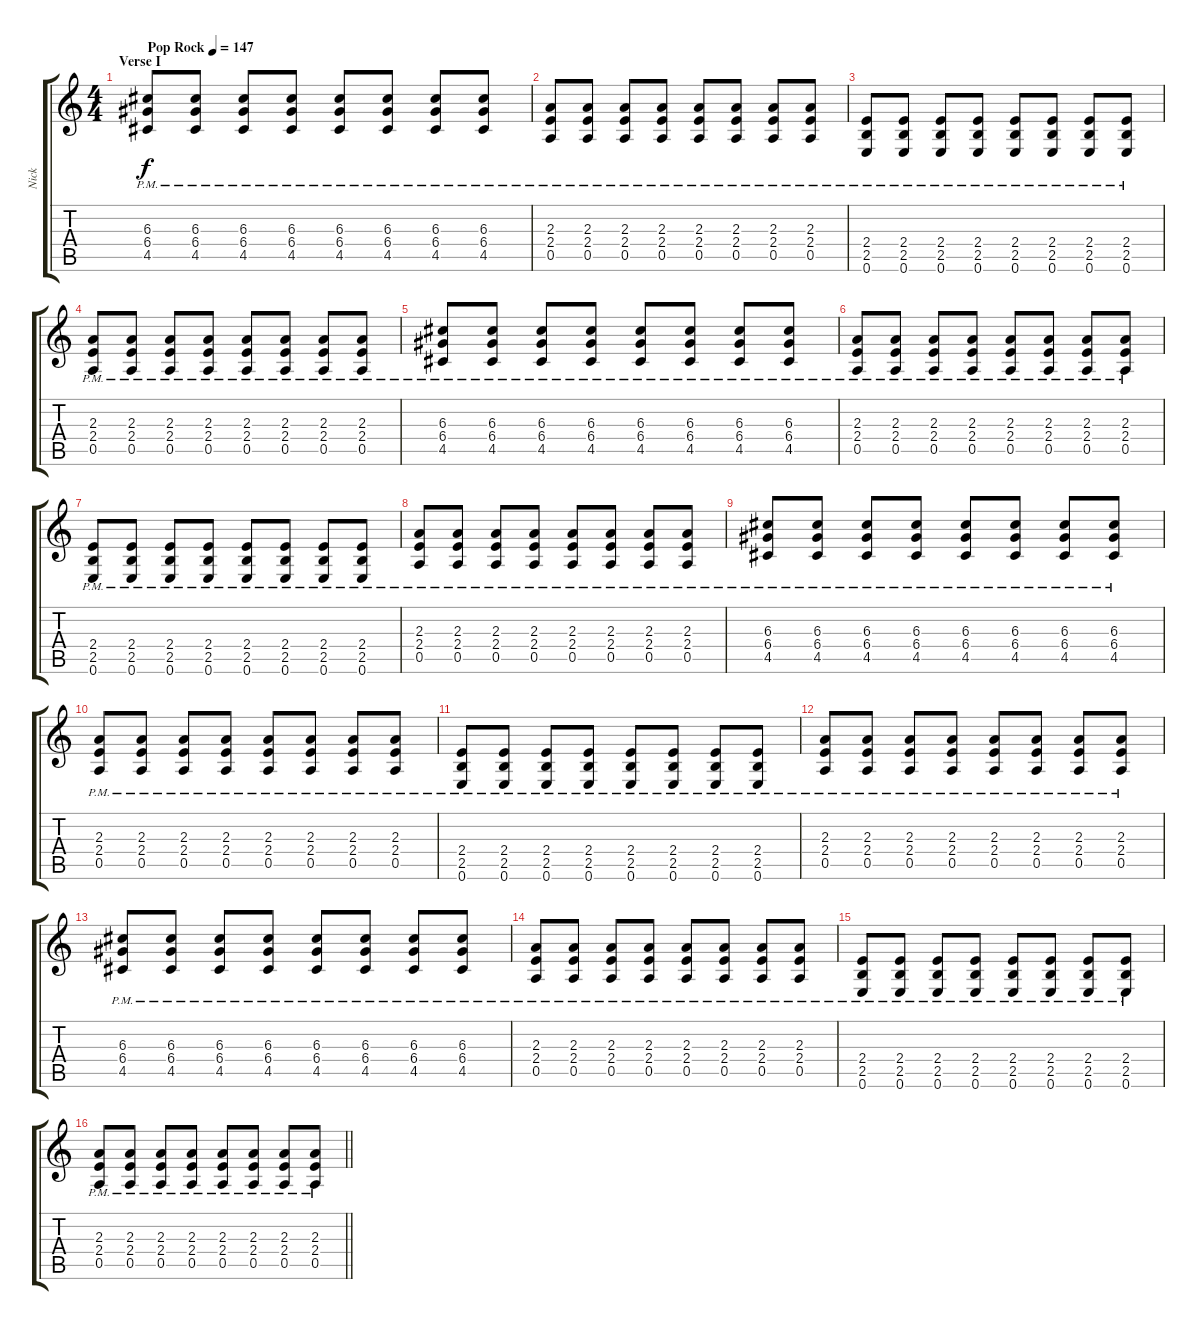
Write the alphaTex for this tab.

\track ("Nick" "Nick") {instrument distortionguitar}
\staff {score tabs}
\tuning (E4 B3 G3 D3 A2 E2) {hide}
\ts (4 4)
\section ("" "Verse I")
\tempo (147 "Pop Rock")
\clef g2
\ks c
(6.3{pm} 6.4{pm} 4.5{pm}).8{dy f instrument electricguitarclean} (6.3{pm} 6.4{pm} 4.5{pm}).8 (6.3{pm} 6.4{pm} 4.5{pm}).8 (6.3{pm} 6.4{pm} 4.5{pm}).8 (6.3{pm} 6.4{pm} 4.5{pm}).8 (6.3{pm} 6.4{pm} 4.5{pm}).8 (6.3{pm} 6.4{pm} 4.5{pm}).8 (6.3{pm} 6.4{pm} 4.5{pm}).8 |
(2.3{pm} 2.4{pm} 0.5{pm}).8 (2.3{pm} 2.4{pm} 0.5{pm}).8 (2.3{pm} 2.4{pm} 0.5{pm}).8 (2.3{pm} 2.4{pm} 0.5{pm}).8 (2.3{pm} 2.4{pm} 0.5{pm}).8 (2.3{pm} 2.4{pm} 0.5{pm}).8 (2.3{pm} 2.4{pm} 0.5{pm}).8 (2.3{pm} 2.4{pm} 0.5{pm}).8 |
(2.4{pm} 2.5{pm} 0.6{pm}).8 (2.4{pm} 2.5{pm} 0.6{pm}).8 (2.4{pm} 2.5{pm} 0.6{pm}).8 (2.4{pm} 2.5{pm} 0.6{pm}).8 (2.4{pm} 2.5{pm} 0.6{pm}).8 (2.4{pm} 2.5{pm} 0.6{pm}).8 (2.4{pm} 2.5{pm} 0.6{pm}).8 (2.4{pm} 2.5{pm} 0.6{pm}).8 |
(2.3{pm} 2.4{pm} 0.5{pm}).8 (2.3{pm} 2.4{pm} 0.5{pm}).8 (2.3{pm} 2.4{pm} 0.5{pm}).8 (2.3{pm} 2.4{pm} 0.5{pm}).8 (2.3{pm} 2.4{pm} 0.5{pm}).8 (2.3{pm} 2.4{pm} 0.5{pm}).8 (2.3{pm} 2.4{pm} 0.5{pm}).8 (2.3{pm} 2.4{pm} 0.5{pm}).8 |
(6.3{pm} 6.4{pm} 4.5{pm}).8 (6.3{pm} 6.4{pm} 4.5{pm}).8 (6.3{pm} 6.4{pm} 4.5{pm}).8 (6.3{pm} 6.4{pm} 4.5{pm}).8 (6.3{pm} 6.4{pm} 4.5{pm}).8 (6.3{pm} 6.4{pm} 4.5{pm}).8 (6.3{pm} 6.4{pm} 4.5{pm}).8 (6.3{pm} 6.4{pm} 4.5{pm}).8 |
(2.3{pm} 2.4{pm} 0.5{pm}).8 (2.3{pm} 2.4{pm} 0.5{pm}).8 (2.3{pm} 2.4{pm} 0.5{pm}).8 (2.3{pm} 2.4{pm} 0.5{pm}).8 (2.3{pm} 2.4{pm} 0.5{pm}).8 (2.3{pm} 2.4{pm} 0.5{pm}).8 (2.3{pm} 2.4{pm} 0.5{pm}).8 (2.3{pm} 2.4{pm} 0.5{pm}).8 |
(2.4{pm} 2.5{pm} 0.6{pm}).8 (2.4{pm} 2.5{pm} 0.6{pm}).8 (2.4{pm} 2.5{pm} 0.6{pm}).8 (2.4{pm} 2.5{pm} 0.6{pm}).8 (2.4{pm} 2.5{pm} 0.6{pm}).8 (2.4{pm} 2.5{pm} 0.6{pm}).8 (2.4{pm} 2.5{pm} 0.6{pm}).8 (2.4{pm} 2.5{pm} 0.6{pm}).8 |
(2.3{pm} 2.4{pm} 0.5{pm}).8 (2.3{pm} 2.4{pm} 0.5{pm}).8 (2.3{pm} 2.4{pm} 0.5{pm}).8 (2.3{pm} 2.4{pm} 0.5{pm}).8 (2.3{pm} 2.4{pm} 0.5{pm}).8 (2.3{pm} 2.4{pm} 0.5{pm}).8 (2.3{pm} 2.4{pm} 0.5{pm}).8 (2.3{pm} 2.4{pm} 0.5{pm}).8 |
(6.3{pm} 6.4{pm} 4.5{pm}).8{instrument electricguitarclean} (6.3{pm} 6.4{pm} 4.5{pm}).8 (6.3{pm} 6.4{pm} 4.5{pm}).8 (6.3{pm} 6.4{pm} 4.5{pm}).8 (6.3{pm} 6.4{pm} 4.5{pm}).8 (6.3{pm} 6.4{pm} 4.5{pm}).8 (6.3{pm} 6.4{pm} 4.5{pm}).8 (6.3{pm} 6.4{pm} 4.5{pm}).8 |
(2.3{pm} 2.4{pm} 0.5{pm}).8 (2.3{pm} 2.4{pm} 0.5{pm}).8 (2.3{pm} 2.4{pm} 0.5{pm}).8 (2.3{pm} 2.4{pm} 0.5{pm}).8 (2.3{pm} 2.4{pm} 0.5{pm}).8 (2.3{pm} 2.4{pm} 0.5{pm}).8 (2.3{pm} 2.4{pm} 0.5{pm}).8 (2.3{pm} 2.4{pm} 0.5{pm}).8 |
(2.4{pm} 2.5{pm} 0.6{pm}).8 (2.4{pm} 2.5{pm} 0.6{pm}).8 (2.4{pm} 2.5{pm} 0.6{pm}).8 (2.4{pm} 2.5{pm} 0.6{pm}).8 (2.4{pm} 2.5{pm} 0.6{pm}).8 (2.4{pm} 2.5{pm} 0.6{pm}).8 (2.4{pm} 2.5{pm} 0.6{pm}).8 (2.4{pm} 2.5{pm} 0.6{pm}).8 |
(2.3{pm} 2.4{pm} 0.5{pm}).8 (2.3{pm} 2.4{pm} 0.5{pm}).8 (2.3{pm} 2.4{pm} 0.5{pm}).8 (2.3{pm} 2.4{pm} 0.5{pm}).8 (2.3{pm} 2.4{pm} 0.5{pm}).8 (2.3{pm} 2.4{pm} 0.5{pm}).8 (2.3{pm} 2.4{pm} 0.5{pm}).8 (2.3{pm} 2.4{pm} 0.5{pm}).8 |
(6.3{pm} 6.4{pm} 4.5{pm}).8{instrument electricguitarclean} (6.3{pm} 6.4{pm} 4.5{pm}).8 (6.3{pm} 6.4{pm} 4.5{pm}).8 (6.3{pm} 6.4{pm} 4.5{pm}).8 (6.3{pm} 6.4{pm} 4.5{pm}).8 (6.3{pm} 6.4{pm} 4.5{pm}).8 (6.3{pm} 6.4{pm} 4.5{pm}).8 (6.3{pm} 6.4{pm} 4.5{pm}).8 |
(2.3{pm} 2.4{pm} 0.5{pm}).8 (2.3{pm} 2.4{pm} 0.5{pm}).8 (2.3{pm} 2.4{pm} 0.5{pm}).8 (2.3{pm} 2.4{pm} 0.5{pm}).8 (2.3{pm} 2.4{pm} 0.5{pm}).8 (2.3{pm} 2.4{pm} 0.5{pm}).8 (2.3{pm} 2.4{pm} 0.5{pm}).8 (2.3{pm} 2.4{pm} 0.5{pm}).8 |
(2.4{pm} 2.5{pm} 0.6{pm}).8 (2.4{pm} 2.5{pm} 0.6{pm}).8 (2.4{pm} 2.5{pm} 0.6{pm}).8 (2.4{pm} 2.5{pm} 0.6{pm}).8 (2.4{pm} 2.5{pm} 0.6{pm}).8 (2.4{pm} 2.5{pm} 0.6{pm}).8 (2.4{pm} 2.5{pm} 0.6{pm}).8 (2.4{pm} 2.5{pm} 0.6{pm}).8 |
\barLineRight lightlight
(2.3{pm} 2.4{pm} 0.5{pm}).8 (2.3{pm} 2.4{pm} 0.5{pm}).8 (2.3{pm} 2.4{pm} 0.5{pm}).8 (2.3{pm} 2.4{pm} 0.5{pm}).8 (2.3{pm} 2.4{pm} 0.5{pm}).8 (2.3{pm} 2.4{pm} 0.5{pm}).8 (2.3{pm} 2.4{pm} 0.5{pm}).8 (2.3{pm} 2.4{pm} 0.5{pm}).8
